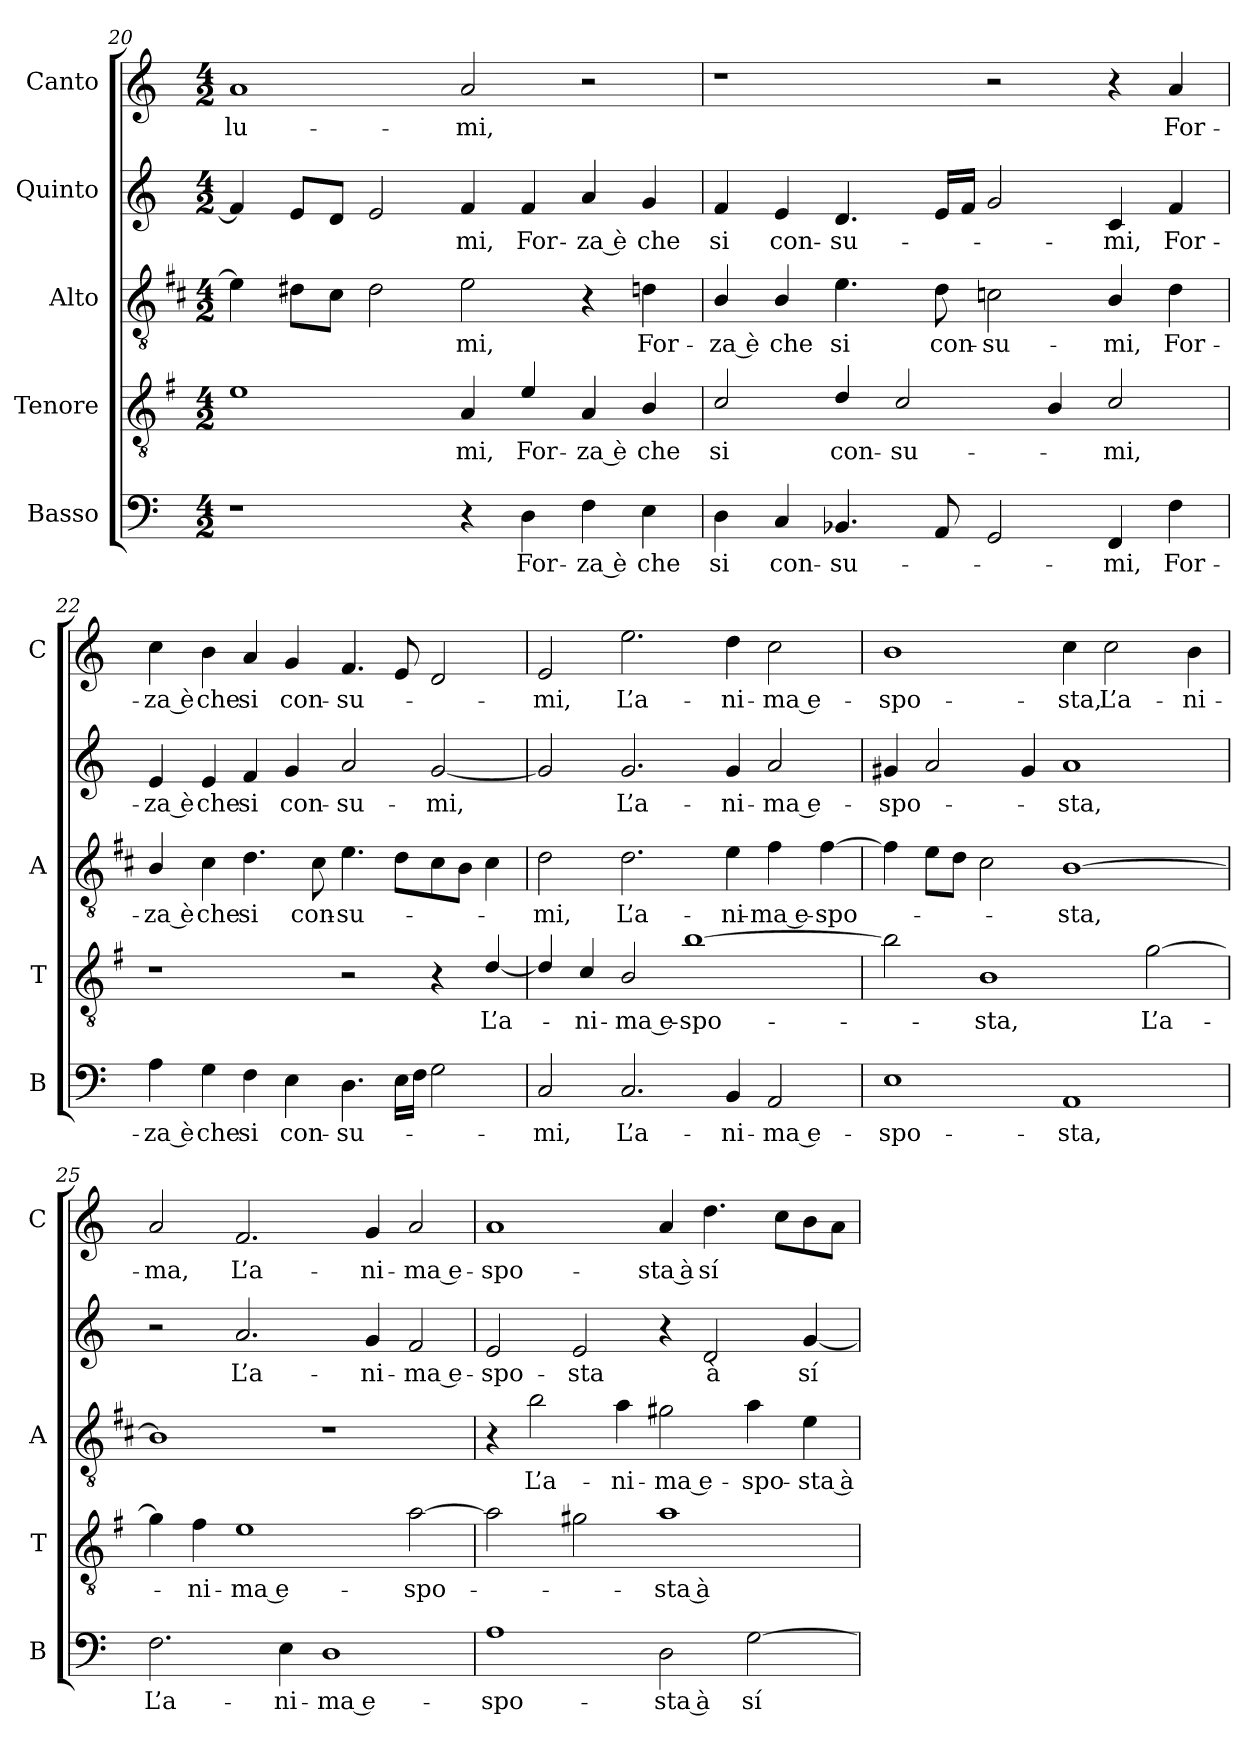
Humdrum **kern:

**kern	**text	**kern	**text	**kern	**text	**kern	**text	**kern	**text
*part5	*part5	*part4	*part4	*part3	*part3	*part2	*part2	*part1	*part1
*staff5	*staff5	*staff4	*staff4	*staff3	*staff3	*staff2	*staff2	*staff1	*staff1
*I"Basso	*	*I"Tenore	*	*I"Alto	*	*I"Quinto	*	*I"Canto	*
*I'B	*	*I'T	*	*I'A	*	*	*	*I'C	*
*clefF4	*	*clefGv2	*	*clefGv2	*	*clefG2	*	*clefG2	*
*	*	*ITrd4c7	*	*ITrd1c2	*	*	*	*	*
*k[]	*	*k[]	*	*k[]	*	*k[]	*	*k[]	*
*C:	*	*C:	*	*C:	*	*C:	*	*C:	*
*M4/2	*	*M4/2	*	*M4/2	*	*M4/2	*	*M4/2	*
=20	=20	=20	=20	=20	=20	=20	=20	=20	=20
!	!	!	!	!	!	!	!	!	!LO:LY:b
1r	.	1A	.	4d\]	.	4f/]	.	1a	lu-
.	.	.	.	8c#X\L	.	8e/L	.	.	.
.	.	.	.	8B\J	.	8d/J	.	.	.
.	.	.	.	2c#\	.	2e/	.	.	.
!	!	!	!LO:LY:b	!	!LO:LY:b	!	!LO:LY:b	!	!LO:LY:b
4r	.	4D/	-mi,	2d\	-mi,	4f/	-mi,	2a/	-mi,
!	!LO:LY:b	!	!LO:LY:b	!	!	!	!LO:LY:b	!	!
4D\	For-	4A/	For-	.	.	4f/	For-	.	.
!	!LO:LY:b	!	!LO:LY:b	!	!	!	!LO:LY:b	!	!
4F\	-za è	4D/	-za è	4r	.	4a/	-za è	2r	.
!	!LO:LY:b	!	!LO:LY:b	!	!LO:LY:b	!	!LO:LY:b	!	!
4E\	che	4E/	che	4cn\	For-	4g/	che	.	.
!!LO:PB:g=z
=21	=21	=21	=21	=21	=21	=21	=21	=21	=21
!	!LO:LY:b	!	!LO:LY:b	!	!LO:LY:b	!	!LO:LY:b	!	!
4D\	si	2F/	si	4A/	-za è	4f/	si	1r	.
!	!LO:LY:b	!	!	!	!LO:LY:b	!	!LO:LY:b	!	!
4C/	con-	.	.	4A/	che	4e/	con-	.	.
!	!LO:LY:b	!	!LO:LY:b	!	!LO:LY:b	!	!LO:LY:b	!	!
4.BB-X/	-su-	4G/	con-	4.d\	si	4.d/	-su-	.	.
!	!	!	!LO:LY:b	!	!	!	!	!	!
.	.	2F/	-su-	.	.	.	.	.	.
!	!	!	!	!	!LO:LY:b	!	!	!	!
8AA/	.	.	.	8c\	con-	16e/LL	.	.	.
.	.	.	.	.	.	16f/JJ	.	.	.
!	!	!	!	!	!LO:LY:b	!	!	!	!
2GG/	.	.	.	2B-X\	-su-	2g/	.	2r	.
.	.	4E/	.	.	.	.	.	.	.
!	!LO:LY:b	!	!LO:LY:b	!	!LO:LY:b	!	!LO:LY:b	!	!
4FF/	-mi,	2F/	-mi,	4A/	-mi,	4c/	-mi,	4r	.
!	!LO:LY:b	!	!	!	!LO:LY:b	!	!LO:LY:b	!	!LO:LY:b
4F\	For-	.	.	4c\	For-	4f/	For-	4a/	For-
=22	=22	=22	=22	=22	=22	=22	=22	=22	=22
!	!LO:LY:b	!	!	!	!LO:LY:b	!	!LO:LY:b	!	!LO:LY:b
4A\	-za è	1r	.	4A/	-za è	4e/	-za è	4cc\	-za è
!	!LO:LY:b	!	!	!	!LO:LY:b	!	!LO:LY:b	!	!LO:LY:b
4G\	che	.	.	4B\	che	4e/	che	4b\	che
!	!LO:LY:b	!	!	!	!LO:LY:b	!	!LO:LY:b	!	!LO:LY:b
4F\	si	.	.	4.c\	si	4f/	si	4a/	si
!	!LO:LY:b	!	!	!	!	!	!LO:LY:b	!	!LO:LY:b
4E\	con-	.	.	.	.	4g/	con-	4g/	con-
!	!	!	!	!	!LO:LY:b	!	!	!	!
.	.	.	.	8B\	con-	.	.	.	.
!	!LO:LY:b	!	!	!	!LO:LY:b	!	!LO:LY:b	!	!LO:LY:b
4.D\	-su-	2r	.	4.d\	-su-	2a/	-su-	4.f/	-su-
16E\LL	.	.	.	8c\L	.	.	.	8e/	.
16F\JJ	.	.	.	.	.	.	.	.	.
!	!	!	!	!	!	!	!LO:LY:b	!	!
2G\	.	4r	.	8B\	.	[2g/	-mi,	2d/	.
.	.	.	.	8A\J	.	.	.	.	.
!	!	!	!LO:LY:b	!	!	!	!	!	!
.	.	[4G/	L’a-	4B\	.	.	.	.	.
=23	=23	=23	=23	=23	=23	=23	=23	=23	=23
!	!LO:LY:b	!	!	!	!LO:LY:b	!	!	!	!LO:LY:b
2C/	-mi,	4G/]	.	2c\	-mi,	2g/]	.	2e/	-mi,
!	!	!	!LO:LY:b	!	!	!	!	!	!
.	.	4F/	-ni-	.	.	.	.	.	.
!	!LO:LY:b	!	!LO:LY:b	!	!LO:LY:b	!	!LO:LY:b	!	!LO:LY:b
2.C/	L’a-	2E/	-ma e-	2.c\	L’a-	2.g/	L’a-	2.ee\	L’a-
!	!	!	!LO:LY:b	!	!	!	!	!	!
.	.	[1e	-spo-	.	.	.	.	.	.
!	!LO:LY:b	!	!	!	!LO:LY:b	!	!LO:LY:b	!	!LO:LY:b
4BB/	-ni-	.	.	4d\	-ni-	4g/	-ni-	4dd\	-ni-
!	!LO:LY:b	!	!	!	!LO:LY:b	!	!LO:LY:b	!	!LO:LY:b
2AA/	-ma e-	.	.	4e\	-ma e-	2a/	-ma e-	2cc\	-ma e-
!	!	!	!	!	!LO:LY:b	!	!	!	!
.	.	.	.	[4e\	-spo-	.	.	.	.
!!LO:LB:g=z
=24	=24	=24	=24	=24	=24	=24	=24	=24	=24
!	!LO:LY:b	!	!	!	!	!	!LO:LY:b	!	!LO:LY:b
1E	-spo-	2e\]	.	4e\]	.	4g#X/	-spo-	1b	-spo-
.	.	.	.	8d\L	.	2a/	.	.	.
.	.	.	.	8c\J	.	.	.	.	.
!	!	!	!LO:LY:b	!	!	!	!	!	!
.	.	1E	-sta,	2B\	.	.	.	.	.
.	.	.	.	.	.	4g#/	.	.	.
!	!LO:LY:b	!	!	!	!LO:LY:b	!	!LO:LY:b	!	!LO:LY:b
1AA	-sta,	.	.	[1A	-sta,	1a	-sta,	4cc\	-sta,
!	!	!	!	!	!	!	!	!	!LO:LY:b
.	.	.	.	.	.	.	.	2cc\	L’a-
!	!	!	!LO:LY:b	!	!	!	!	!	!
.	.	[2c\	L’a-	.	.	.	.	.	.
!	!	!	!	!	!	!	!	!	!LO:LY:b
.	.	.	.	.	.	.	.	4b\	-ni-
=25	=25	=25	=25	=25	=25	=25	=25	=25	=25
!	!LO:LY:b	!	!	!	!	!	!	!	!LO:LY:b
2.F\	L’a-	4c\]	.	1A]	.	2r	.	2a/	-ma,
!	!	!	!LO:LY:b	!	!	!	!	!	!
.	.	4B\	-ni-	.	.	.	.	.	.
!	!	!	!LO:LY:b	!	!	!	!LO:LY:b	!	!LO:LY:b
.	.	1A	-ma e-	.	.	2.a/	L’a-	2.f/	L’a-
!	!LO:LY:b	!	!	!	!	!	!	!	!
4E\	-ni-	.	.	.	.	.	.	.	.
!	!LO:LY:b	!	!	!	!	!	!	!	!
1D	-ma e-	.	.	1r	.	.	.	.	.
!	!	!	!	!	!	!	!LO:LY:b	!	!LO:LY:b
.	.	.	.	.	.	4g/	-ni-	4g/	-ni-
!	!	!	!LO:LY:b	!	!	!	!LO:LY:b	!	!LO:LY:b
.	.	[2d\	-spo-	.	.	2f/	-ma e-	2a/	-ma e-
=26	=26	=26	=26	=26	=26	=26	=26	=26	=26
!	!LO:LY:b	!	!	!	!	!	!LO:LY:b	!	!LO:LY:b
1A	-spo-	2d\]	.	4r	.	2e/	-spo-	1a	-spo-
!	!	!	!	!	!LO:LY:b	!	!	!	!
.	.	.	.	2a\	L’a-	.	.	.	.
!	!	!	!	!	!	!	!LO:LY:b	!	!
.	.	2c#X\	.	.	.	2e/	-sta	.	.
!	!	!	!	!	!LO:LY:b	!	!	!	!
.	.	.	.	4g\	-ni-	.	.	.	.
!	!LO:LY:b	!	!LO:LY:b	!	!LO:LY:b	!	!	!	!LO:LY:b
2D\	-sta à	1d	-sta à	2f#X\	-ma e-	4r	.	4a/	-sta à
!	!	!	!	!	!	!	!LO:LY:b	!	!LO:LY:b
.	.	.	.	.	.	2d/	à	4.dd\	sí
!	!LO:LY:b	!	!	!	!LO:LY:b	!	!	!	!
[2G\	sí	.	.	4g\	-spo-	.	.	.	.
.	.	.	.	.	.	.	.	8cc\L	.
!	!	!	!	!	!LO:LY:b	!	!LO:LY:b	!	!
.	.	.	.	4d\	-sta à	[4g/	sí	8b\	.
.	.	.	.	.	.	.	.	8a\J	.
=	=	=	=	=	=	=	=	=	=
*-	*-	*-	*-	*-	*-	*-	*-	*-	*-
